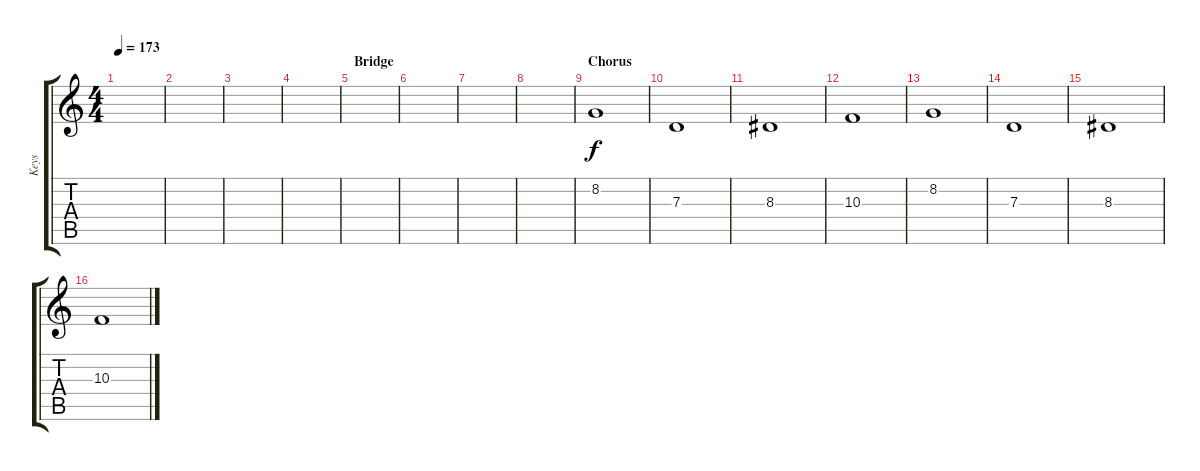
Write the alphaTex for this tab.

\track ("Keys" "Keys") {instrument stringensemble1}
\staff {score tabs}
\tuning (E4 B3 G3 D3 A2 E2) {hide}
\ts (4 4)
\tempo 173
\clef g2
\ks c
|
|
|
|
\section ("" "Bridge")
|
|
|
|
\section ("" "Chorus")
8.2.1 |
7.3.1 |
8.3.1 |
10.3.1 |
8.2.1 |
7.3.1 |
8.3.1 |
10.3.1
